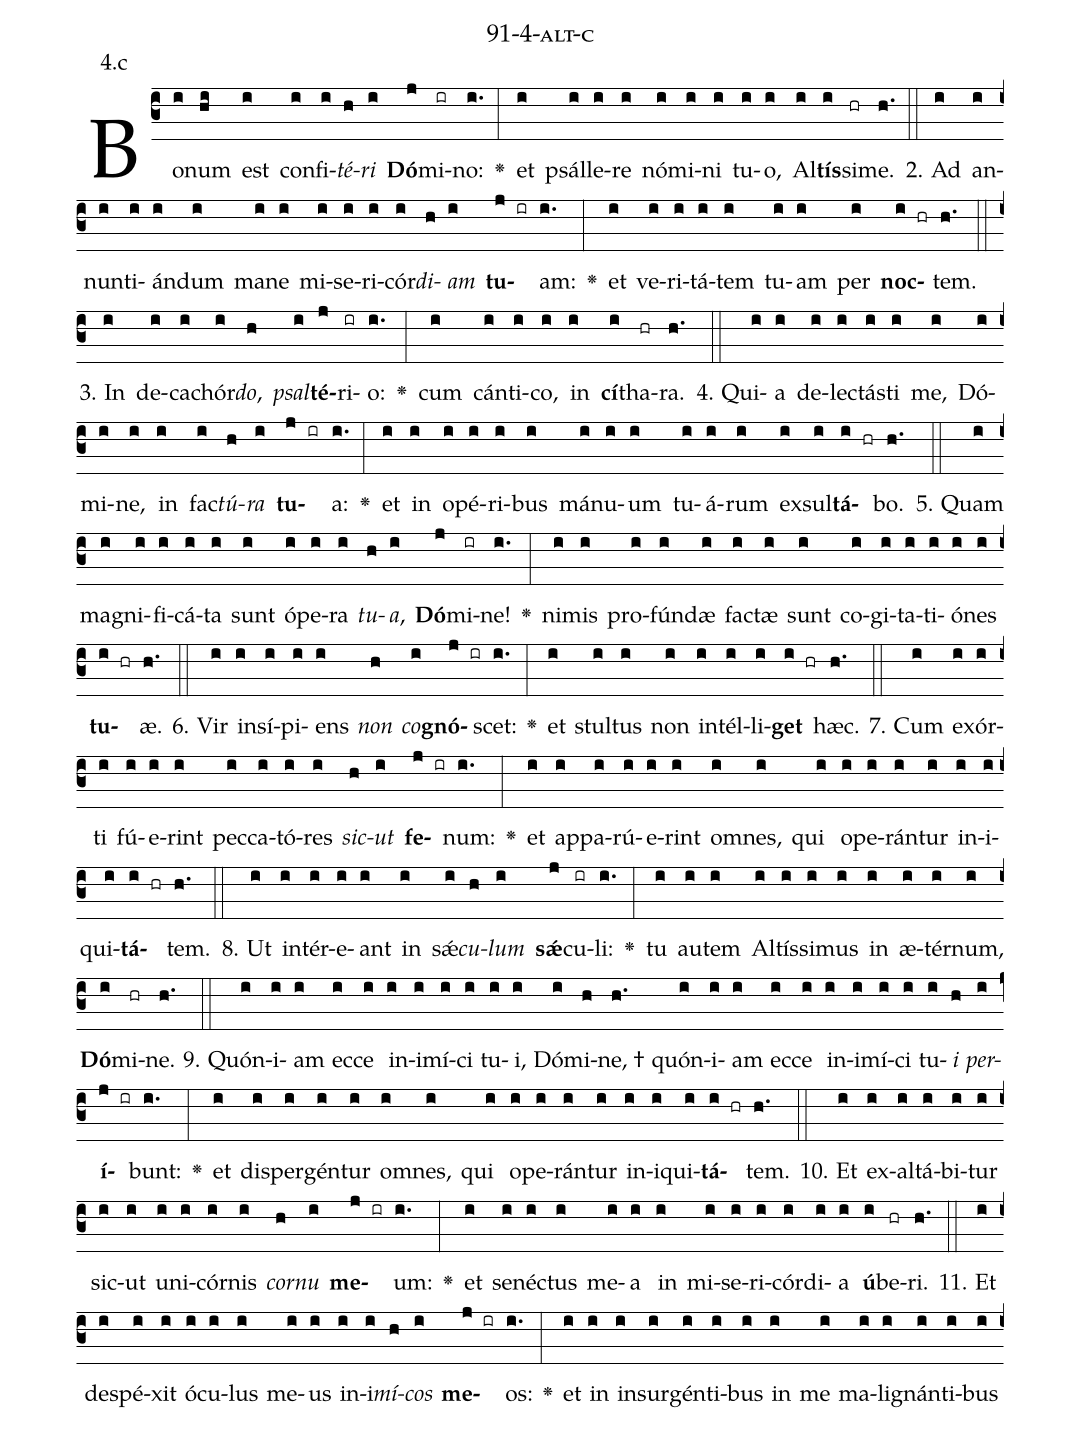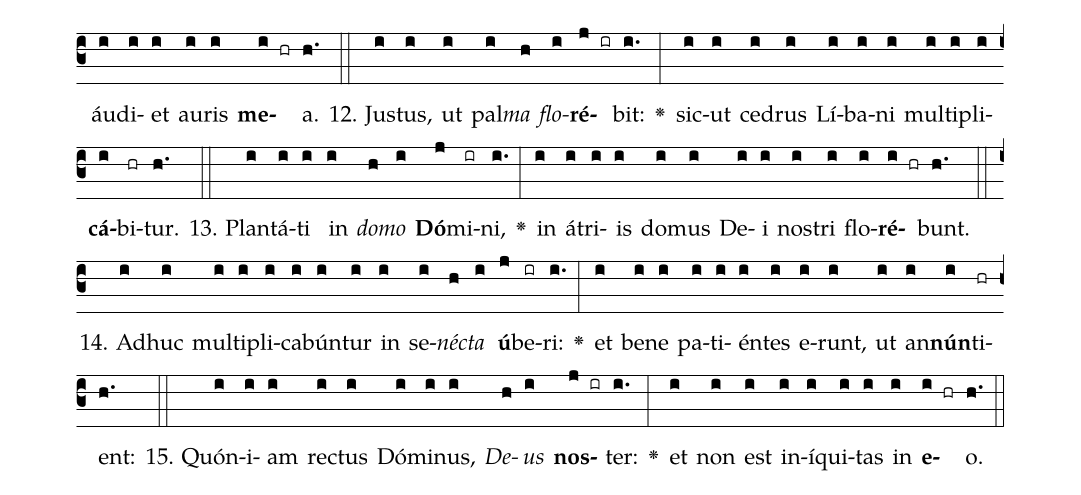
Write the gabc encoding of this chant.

name: 91-4-alt-c;
annotation: 4.c;
%%
(c3)Bo(i)num(hi) est(i) con(i)fi(i)<i>té</i>(h)<i>ri</i>(i) <b>Dó</b>(j)mi(ir)no:(i.) <v>\greheightstar</v>(:) et(i) psál(i)le(i)re(i) nó(i)mi(i)ni(i) tu(i)o,(i) Al(i)<b>tís</b>(i)si(hr)me.(h.) (::)
2. Ad(i) an(i)nun(i)ti(i)án(i)dum(i) ma(i)ne(i) mi(i)se(i)ri(i)cór(i)<i>di</i>(h)<i>am</i>(i) <b>tu</b>(j ir)am:(i.) <v>\greheightstar</v>(:) et(i) ve(i)ri(i)tá(i)tem(i) tu(i)am(i) per(i) <b>noc</b>(i hr)tem.(h.) (::)
3. In(i) de(i)ca(i)chór(i)<i>do</i>,(h) <i>psal</i>(i)<b>té</b>(j)ri(ir)o:(i.) <v>\greheightstar</v>(:) cum(i) cán(i)ti(i)co,(i) in(i) <b>cí</b>(i)tha(hr)ra.(h.) (::)
4. Qui(i)a(i) de(i)lec(i)tás(i)ti(i) me,(i) Dó(i)mi(i)ne,(i) in(i) fac(i)<i>tú</i>(h)<i>ra</i>(i) <b>tu</b>(j ir)a:(i.) <v>\greheightstar</v>(:) et(i) in(i) o(i)pé(i)ri(i)bus(i) má(i)nu(i)um(i) tu(i)á(i)rum(i) ex(i)sul(i)<b>tá</b>(i hr)bo.(h.) (::)
5. Quam(i) ma(i)gni(i)fi(i)cá(i)ta(i) sunt(i) ó(i)pe(i)ra(i) <i>tu</i>(h)<i>a</i>,(i) <b>Dó</b>(j)mi(ir)ne!(i.) <v>\greheightstar</v>(:) ni(i)mis(i) pro(i)fún(i)dæ(i) fac(i)tæ(i) sunt(i) co(i)gi(i)ta(i)ti(i)ó(i)nes(i) <b>tu</b>(i hr)æ.(h.) (::)
6. Vir(i) in(i)sí(i)pi(i)ens(i) <i>non</i>(h) <i>co</i>(i)<b>gnó</b>(j ir)scet:(i.) <v>\greheightstar</v>(:) et(i) stul(i)tus(i) non(i) in(i)tél(i)li(i)<b>get</b>(i hr) hæc.(h.) (::)
7. Cum(i) ex(i)ór(i)ti(i) fú(i)e(i)rint(i) pec(i)ca(i)tó(i)res(i) <i>sic</i>(h)<i>ut</i>(i) <b>fe</b>(j ir)num:(i.) <v>\greheightstar</v>(:) et(i) ap(i)pa(i)rú(i)e(i)rint(i) om(i)nes,(i) qui(i) o(i)pe(i)rán(i)tur(i) in(i)i(i)qui(i)<b>tá</b>(i hr)tem.(h.) (::)
8. Ut(i) in(i)tér(i)e(i)ant(i) in(i) sǽ(i)<i>cu</i>(h)<i>lum</i>(i) <b>sǽ</b>(j)cu(ir)li:(i.) <v>\greheightstar</v>(:) tu(i) au(i)tem(i) Al(i)tís(i)si(i)mus(i) in(i) æ(i)tér(i)num,(i) <b>Dó</b>(i)mi(hr)ne.(h.) (::)
9. Quón(i)i(i)am(i) ec(i)ce(i) in(i)i(i)mí(i)ci(i) tu(i)i,(i) Dó(i)mi(h)ne, †(h.) quón(i)i(i)am(i) ec(i)ce(i) in(i)i(i)mí(i)ci(i) tu(i)<i>i</i>(h) <i>per</i>(i)<b>í</b>(j ir)bunt:(i.) <v>\greheightstar</v>(:) et(i) di(i)sper(i)gén(i)tur(i) om(i)nes,(i) qui(i) o(i)pe(i)rán(i)tur(i) in(i)i(i)qui(i)<b>tá</b>(i hr)tem.(h.) (::)
10. Et(i) ex(i)al(i)tá(i)bi(i)tur(i) sic(i)ut(i) u(i)ni(i)cór(i)nis(i) <i>cor</i>(h)<i>nu</i>(i) <b>me</b>(j ir)um:(i.) <v>\greheightstar</v>(:) et(i) se(i)néc(i)tus(i) me(i)a(i) in(i) mi(i)se(i)ri(i)cór(i)di(i)a(i) <b>ú</b>(i)be(hr)ri.(h.) (::)
11. Et(i) de(i)spé(i)xit(i) ó(i)cu(i)lus(i) me(i)us(i) in(i)i(i)<i>mí</i>(h)<i>cos</i>(i) <b>me</b>(j ir)os:(i.) <v>\greheightstar</v>(:) et(i) in(i) in(i)sur(i)gén(i)ti(i)bus(i) in(i) me(i) ma(i)li(i)gnán(i)ti(i)bus(i) áu(i)di(i)et(i) au(i)ris(i) <b>me</b>(i hr)a.(h.) (::)
12. Jus(i)tus,(i) ut(i) pal(i)<i>ma</i>(h) <i>flo</i>(i)<b>ré</b>(j ir)bit:(i.) <v>\greheightstar</v>(:) sic(i)ut(i) ce(i)drus(i) Lí(i)ba(i)ni(i) mul(i)ti(i)pli(i)<b>cá</b>(i)bi(hr)tur.(h.) (::)
13. Plan(i)tá(i)ti(i) in(i) <i>do</i>(h)<i>mo</i>(i) <b>Dó</b>(j)mi(ir)ni,(i.) <v>\greheightstar</v>(:) in(i) á(i)tri(i)is(i) do(i)mus(i) De(i)i(i) nos(i)tri(i) flo(i)<b>ré</b>(i hr)bunt.(h.) (::)
14. Ad(i)huc(i) mul(i)ti(i)pli(i)ca(i)bún(i)tur(i) in(i) se(i)<i>néc</i>(h)<i>ta</i>(i) <b>ú</b>(j)be(ir)ri:(i.) <v>\greheightstar</v>(:) et(i) be(i)ne(i) pa(i)ti(i)én(i)tes(i) e(i)runt,(i) ut(i) an(i)<b>nún</b>(i)ti(hr)ent:(h.) (::)
15. Quón(i)i(i)am(i) rec(i)tus(i) Dó(i)mi(i)nus,(i) <i>De</i>(h)<i>us</i>(i) <b>nos</b>(j ir)ter:(i.) <v>\greheightstar</v>(:) et(i) non(i) est(i) in(i)í(i)qui(i)tas(i) in(i) <b>e</b>(i hr)o.(h.) (::)
